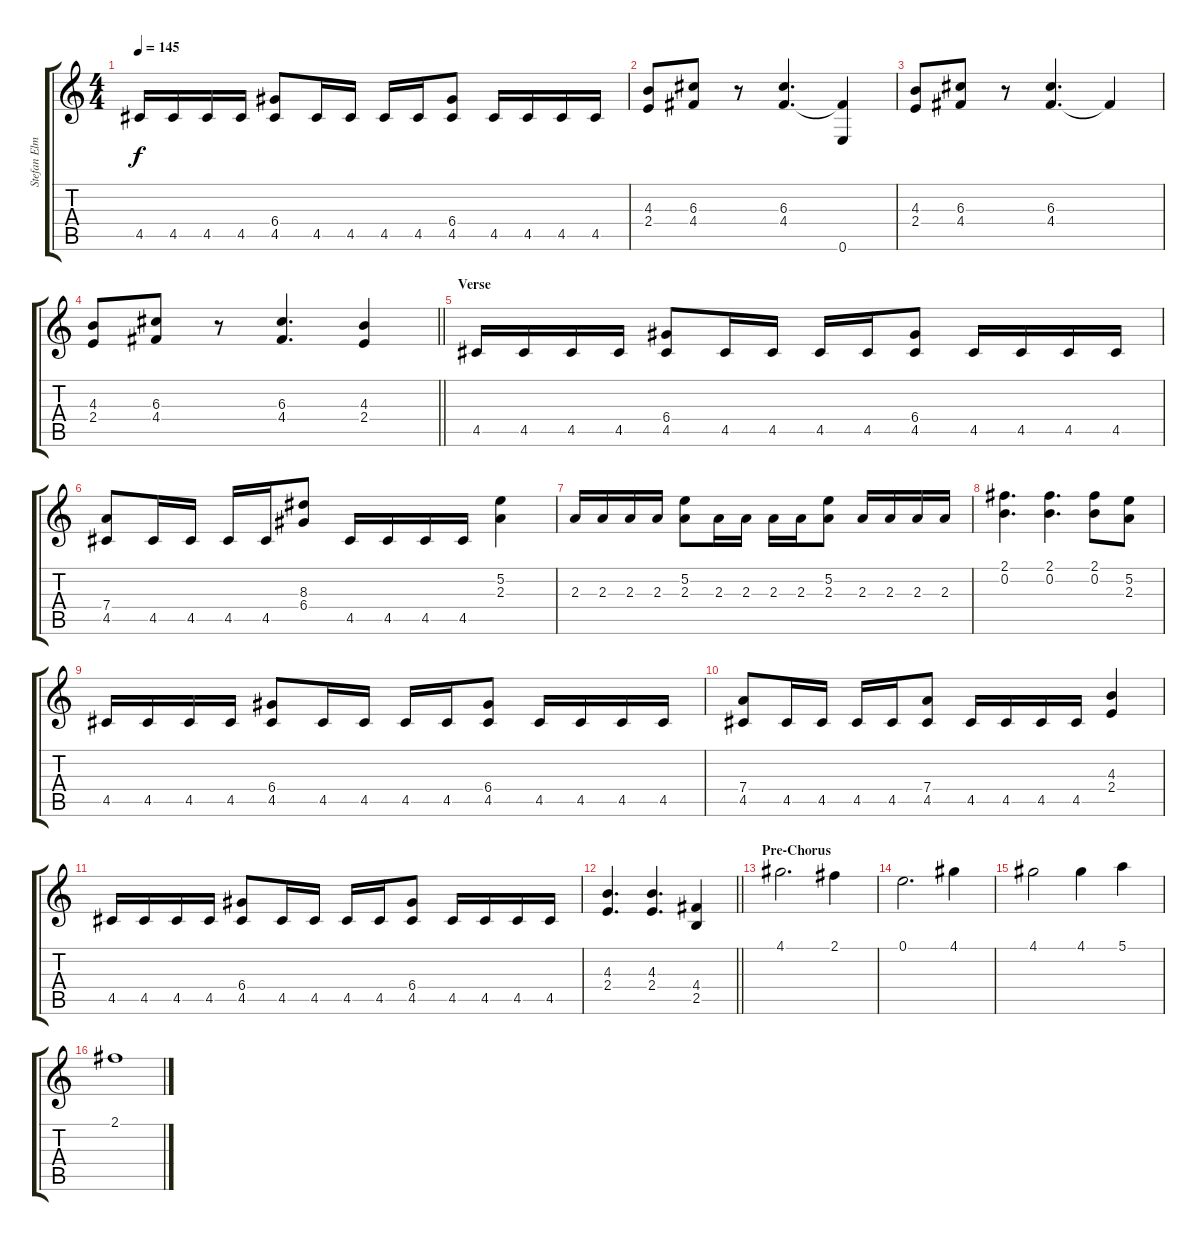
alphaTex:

\track ("Stefan Elmgren (Lead Guitar)" "Stefan Elm") {instrument distortionguitar}
\staff {score tabs}
\tuning (E4 B3 G3 D3 A2 E2) {hide}
\ts (4 4)
\tempo 145
\clef g2
\ks c
4.5.16{dy f} 4.5.16 4.5.16 4.5.16 (6.4 4.5).8 4.5.16 4.5.16 4.5.16 4.5.16 (6.4 4.5).8 4.5.16 4.5.16 4.5.16 4.5.16 |
(4.3 2.4).8 (6.3 4.4).8 r.8 (6.3 4.4).4{d} (4.4{t} 0.6).4 |
(4.3 2.4).8 (6.3 4.4).8 r.8 (6.3 4.4).4{d} 4.4{t}.4 |
\barLineRight lightlight
(4.3 2.4).8 (6.3 4.4).8 r.8 (6.3 4.4).4{d} (4.3 2.4).4 |
\section ("" "Verse")
4.5.16 4.5.16 4.5.16 4.5.16 (6.4 4.5).8 4.5.16 4.5.16 4.5.16 4.5.16 (6.4 4.5).8 4.5.16 4.5.16 4.5.16 4.5.16 |
(7.4 4.5).8 4.5.16 4.5.16 4.5.16 4.5.16 (8.3 6.4).8 4.5.16 4.5.16 4.5.16 4.5.16 (5.2 2.3).4 |
2.3.16 2.3.16 2.3.16 2.3.16 (5.2 2.3).8 2.3.16 2.3.16 2.3.16 2.3.16 (5.2 2.3).8 2.3.16 2.3.16 2.3.16 2.3.16 |
(2.1 0.2).4{d} (2.1 0.2).4{d} (2.1 0.2).8 (5.2 2.3).8 |
4.5.16 4.5.16 4.5.16 4.5.16 (6.4 4.5).8 4.5.16 4.5.16 4.5.16 4.5.16 (6.4 4.5).8 4.5.16 4.5.16 4.5.16 4.5.16 |
(7.4 4.5).8 4.5.16 4.5.16 4.5.16 4.5.16 (7.4 4.5).8 4.5.16 4.5.16 4.5.16 4.5.16 (4.3 2.4).4 |
4.5.16 4.5.16 4.5.16 4.5.16 (6.4 4.5).8 4.5.16 4.5.16 4.5.16 4.5.16 (6.4 4.5).8 4.5.16 4.5.16 4.5.16 4.5.16 |
\barLineRight lightlight
(4.3 2.4).4{d} (4.3 2.4).4{d} (4.4 2.5).4 |
\section ("" "Pre-Chorus")
4.1.2{d} 2.1.4 |
0.1.2{d} 4.1.4 |
4.1.2 4.1.4 5.1.4 |
2.1.1
